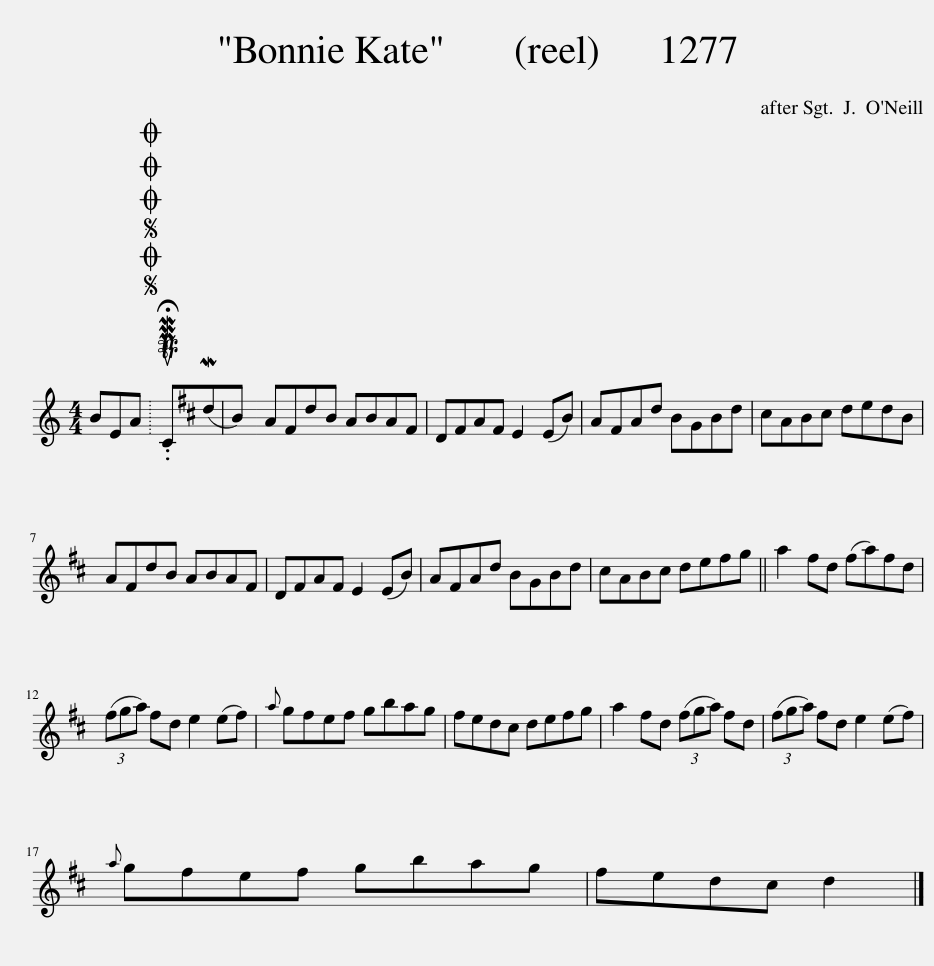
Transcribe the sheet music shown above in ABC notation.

X:1
L:1/8
M:4/4
I:linebreak $
K:C
V:1 treble
V:1
 BEA |SOSOOO .!fermata!PMTuC(MdB) | A^FdB ABAF | D^FAF E2 (EB) | A^FAd BGBd | %5
 ^cABc dedB |$ A^FdB ABAF | D^FAF E2 (EB) | A^FAd BGBd | ^cABc de^fg || %10
 a2 ^fd (fa)fd |$ (3(^fga) fd e2 (ef) |{a} g^fef gbag | ^fed^c defg | a2 ^fd (3(fga) fd | %15
 (3(^fga) fd e2 (ef) |${a} g^fef gbag | ^fed^c d2 |] %18
